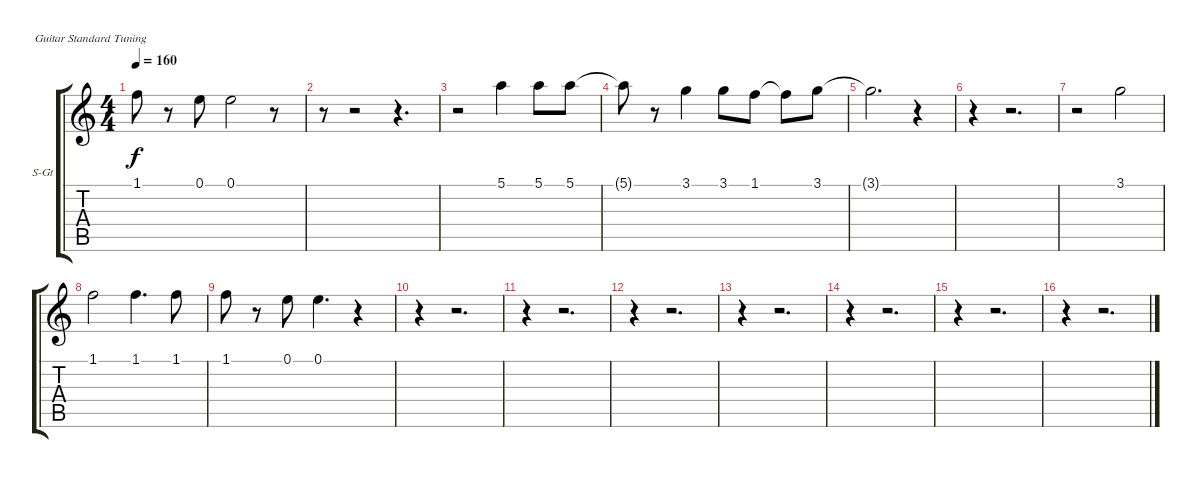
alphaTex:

\bracketExtendMode groupsimilarinstruments
\firstSystemTrackNameOrientation horizontal
\otherSystemsTrackNameOrientation horizontal
\track ("Voice" "S-Gt") {instrument flute}
\staff {score tabs}
\tuning (E4 B3 G3 D3 A2 E2)
\displaytranspose 12
\ts (4 4)
\tempo 160
\clef g2
\ks c
1.1.8{dy f} r.8 0.1.8 0.1.2 r.8 |
r.8 r.2 r.4{d} |
r.2 5.1.4 5.1.8 5.1.8 |
5.1{t}.8 r.8 3.1.4 3.1.8 1.1.8 1.1{t}.8 3.1.8 |
3.1{t}.2{d} r.4 |
r.4 r.2{d} |
r.2 3.1.2 |
1.1.2 1.1.4{d} 1.1.8 |
1.1.8 r.8 0.1.8 0.1.4{d} r.4 |
r.4 r.2{d} |
r.4 r.2{d} |
r.4 r.2{d} |
r.4 r.2{d} |
r.4 r.2{d} |
r.4 r.2{d} |
r.4 r.2{d}
